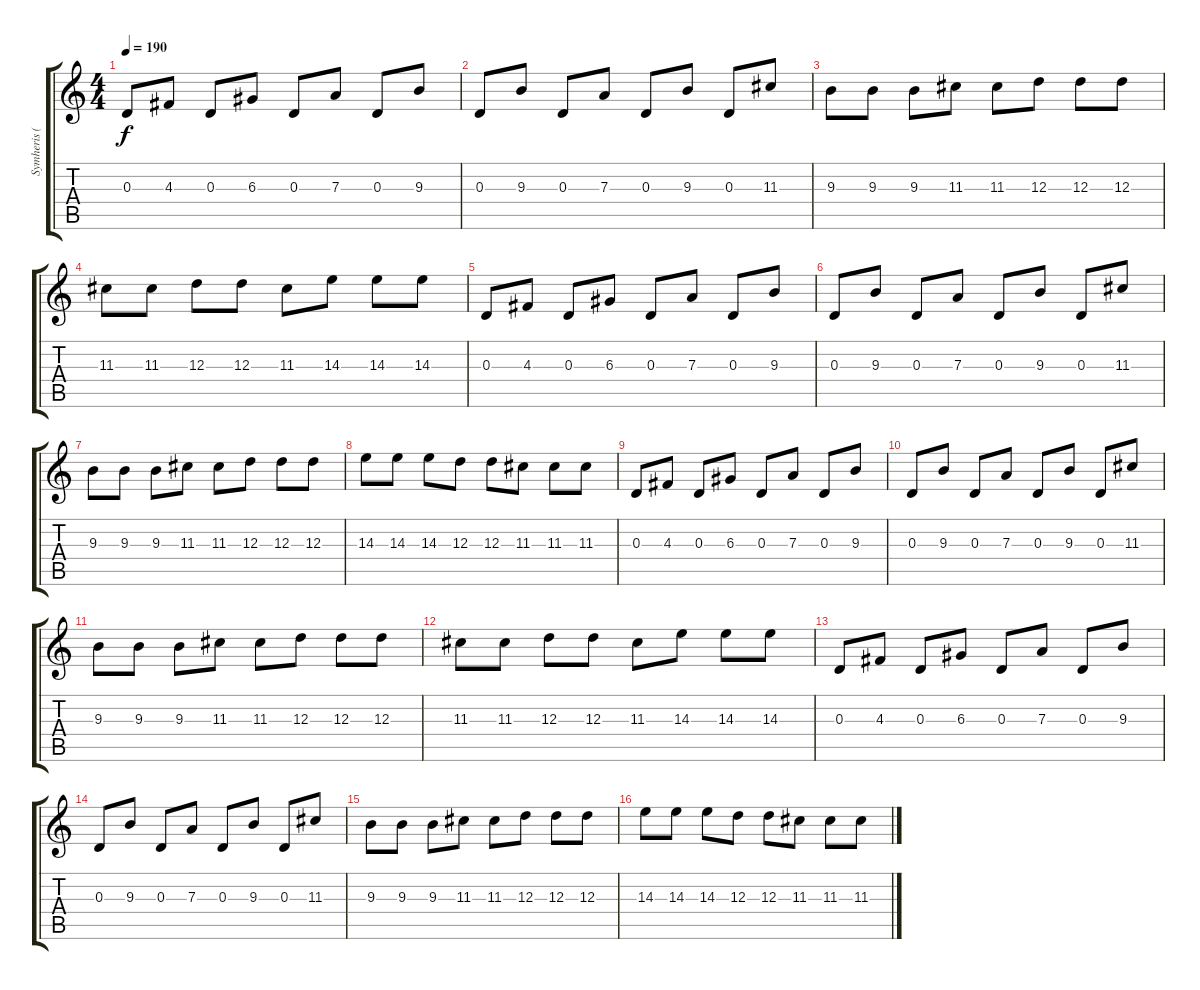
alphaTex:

\track ("Symheris (Harmony)" "Symheris (") {instrument distortionguitar}
\staff {score tabs}
\tuning (B3 Gb3 D3 A2 E2 B1) {hide}
\ts (4 4)
\tempo 190
\clef g2
\ks c
0.3.8{dy f} 4.3.8 0.3.8 6.3.8 0.3.8 7.3.8 0.3.8 9.3.8 |
0.3.8 9.3.8 0.3.8 7.3.8 0.3.8 9.3.8 0.3.8 11.3.8 |
9.3.8 9.3.8 9.3.8 11.3.8 11.3.8 12.3.8 12.3.8 12.3.8 |
11.3.8 11.3.8 12.3.8 12.3.8 11.3.8 14.3.8 14.3.8 14.3.8 |
0.3.8 4.3.8 0.3.8 6.3.8 0.3.8 7.3.8 0.3.8 9.3.8 |
0.3.8 9.3.8 0.3.8 7.3.8 0.3.8 9.3.8 0.3.8 11.3.8 |
9.3.8 9.3.8 9.3.8 11.3.8 11.3.8 12.3.8 12.3.8 12.3.8 |
14.3.8 14.3.8 14.3.8 12.3.8 12.3.8 11.3.8 11.3.8 11.3.8 |
0.3.8 4.3.8 0.3.8 6.3.8 0.3.8 7.3.8 0.3.8 9.3.8 |
0.3.8 9.3.8 0.3.8 7.3.8 0.3.8 9.3.8 0.3.8 11.3.8 |
9.3.8 9.3.8 9.3.8 11.3.8 11.3.8 12.3.8 12.3.8 12.3.8 |
11.3.8 11.3.8 12.3.8 12.3.8 11.3.8 14.3.8 14.3.8 14.3.8 |
0.3.8 4.3.8 0.3.8 6.3.8 0.3.8 7.3.8 0.3.8 9.3.8 |
0.3.8 9.3.8 0.3.8 7.3.8 0.3.8 9.3.8 0.3.8 11.3.8 |
9.3.8 9.3.8 9.3.8 11.3.8 11.3.8 12.3.8 12.3.8 12.3.8 |
14.3.8 14.3.8 14.3.8 12.3.8 12.3.8 11.3.8 11.3.8 11.3.8
